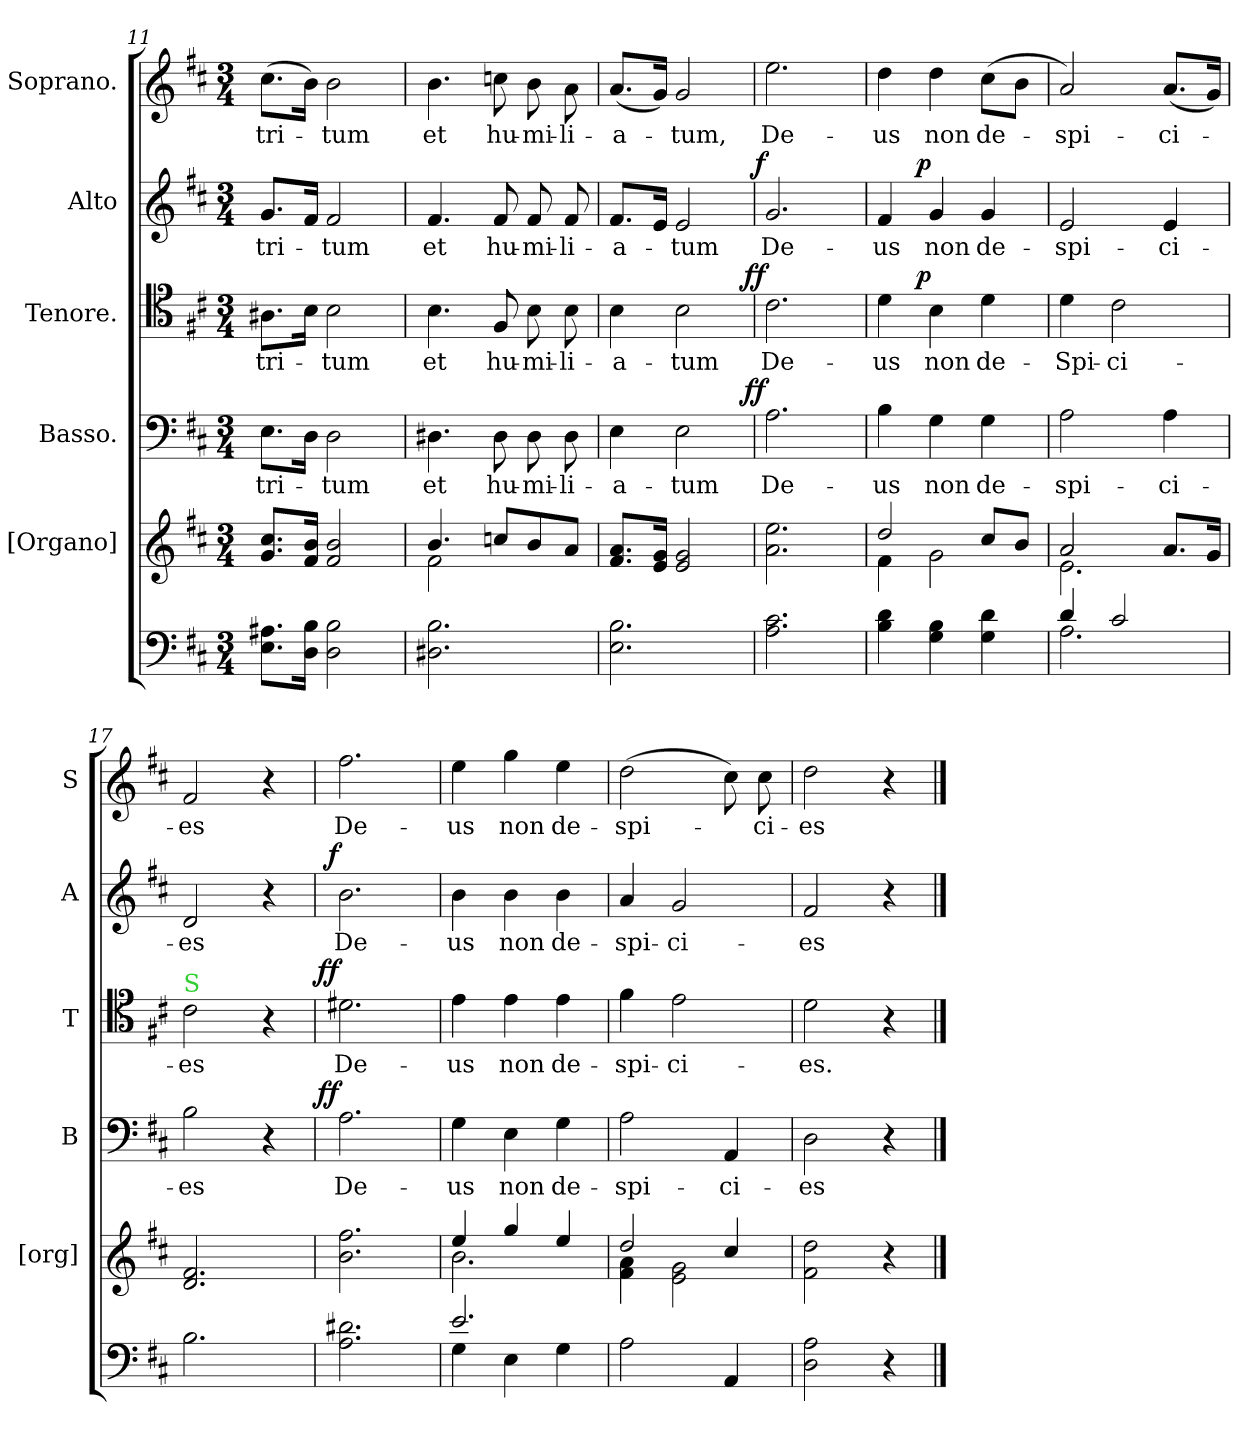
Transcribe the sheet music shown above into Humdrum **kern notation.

**kern	**kern	**kern	**text	**dynam	**kern	**text	**dynam	**kern	**text	**dynam	**kern	**text
*part6	*part5	*part4	*part4	*part4	*part3	*part3	*part3	*part2	*part2	*part2	*part1	*part1
*staff6	*staff5	*staff4	*staff4	*staff4	*staff3	*staff3	*staff3	*staff2	*staff2	*staff2	*staff1	*staff1
*	*I"[Organo]	*I"Basso.	*	*	*I"Tenore.	*	*	*I"Alto	*	*	*I"Soprano.	*
*	*I'[org]	*I'B	*	*	*I'T	*	*	*I'A	*	*	*I'S	*
*clefF4	*clefG2	*clefF4	*	*	*clefC4	*	*	*clefG2	*	*	*clefG2	*
*k[f#c#]	*k[f#c#]	*k[f#c#]	*	*	*k[f#c#]	*	*	*k[f#c#]	*	*	*k[f#c#]	*
*D:	*D:	*D:	*	*	*D:	*	*	*D:	*	*	*D:	*
*M3/4	*M3/4	*M3/4	*	*	*M3/4	*	*	*M3/4	*	*	*M3/4	*
=11	=11	=11	=11	=11	=11	=11	=11	=11	=11	=11	=11	=11
8.E\ 8.A#X\L	8.g/ 8.cc#/L	8.E\L	-tri-	.	8.A#X\L	-tri-	.	8.g/L	-tri-	.	(>8.cc#\L	-tri-
16D\ 16B\Jk	16f#/ 16b/Jk	16D\Jk	.	.	16B\Jk	.	.	16f#/Jk	.	.	16b\Jk)	.
2D\ 2B\	2f#/ 2b/	2D\	-tum	.	2B\	-tum	.	2f#/	-tum	.	2b\	-tum
=12	=12	=12	=12	=12	=12	=12	=12	=12	=12	=12	=12	=12
*	*^	*	*	*	*	*	*	*	*	*	*	*
2.D#X\ 2.B\	4.b/	2f#\	4.D#X\	et	.	4.B\	et	.	4.f#/	et	.	4.b\	et
.	8ccn/L	.	8D#\	hu-	.	8F#/	hu-	.	8f#/	hu-	.	8ccn\	hu-
.	8b/	4ryy	8D#\	-mi-	.	8B\	-mi-	.	8f#/	-mi-	.	8b\	-mi-
.	8a/J	.	8D#\	-li-	.	8B\	-li-	.	8f#/	-li-	.	8a\	-li-
*	*v	*v	*	*	*	*	*	*	*	*	*	*	*
=13	=13	=13	=13	=13	=13	=13	=13	=13	=13	=13	=13	=13
2.E\ 2.B\	8.f#/ 8.a/L	4E\	-a-	.	4B\	-a-	.	8.f#/L	-a-	.	(<8.a/L	-a-
.	16e/ 16g/Jk	.	.	.	.	.	.	16e/Jk	.	.	16g/Jk)	.
.	2e/ 2g/	2E\	-tum	.	2B\	-tum	.	2e/	-tum	.	2g/	-tum,
=14	=14	=14	=14	=14	=14	=14	=14	=14	=14	=14	=14	=14
!	!	!	!	!LO:DY:b:rj	!	!	!LO:DY:b:rj	!	!	!LO:DY:b:rj	!	!
2.A\ 2.c#\	2.a\ 2.ee\	2.A\	De-	ff	2.c#\	De-	ff	2.g/	De-	f	2.ee\	De-
=15	=15	=15	=15	=15	=15	=15	=15	=15	=15	=15	=15	=15
*	*^	*	*	*	*	*	*	*	*	*	*	*
4B\ 4d\	2dd/	4f#\	4B\	-us	.	4d\	-us	.	4f#/	-us	.	4dd\	-us
!	!	!	!	!	!	!	!	!LO:DY:b:rj	!	!	!LO:DY:b:rj	!	!
4G\ 4B\	.	2g\	4G\	non	.	4B\	non	p	4g/	non	p	4dd\	non
4G\ 4d\	8cc#/L	.	4G\	de-	.	4d\	de-	.	4g/	de-	.	(>8cc#\L	de-
.	8b/J	.	.	.	.	.	.	.	.	.	.	8b\J	.
=16	=16	=16	=16	=16	=16	=16	=16	=16	=16	=16	=16	=16	=16
*^	*	*	*	*	*	*	*	*	*	*	*	*	*
4d/	2.A\	2a/	2.e\	2A\	-spi-	.	4d\	-Spi-	.	2e/	-spi-	.	2a/)	-spi-
2c#/	.	.	.	.	.	.	2c#\	-ci-	.	.	.	.	.	.
.	.	8.a/L	.	4A\	-ci-	.	.	.	.	4e/	-ci-	.	(<8.a/L	-ci-
.	.	16g/Jk	.	.	.	.	.	.	.	.	.	.	16g/Jk)	.
*v	*v	*	*	*	*	*	*	*	*	*	*	*	*	*
*	*v	*v	*	*	*	*	*	*	*	*	*	*	*
=17	=17	=17	=17	=17	=17	=17	=17	=17	=17	=17	=17	=17
!	!	!	!	!	!LO:TX:a:color=limegreen:t=S	!	!	!	!	!	!	!
2.B\	2.d/ 2.f#/	2B\	-es	.	2c#\	-es	.	2d/	-es	.	2f#/	-es
.	.	4r	.	.	4r	.	.	4r	.	.	4r	.
=18	=18	=18	=18	=18	=18	=18	=18	=18	=18	=18	=18	=18
!	!	!	!	!LO:DY:b:rj	!	!	!LO:DY:b:rj	!	!	!LO:DY:a:rj	!	!
2.A\ 2.d#X\	2.b\ 2.ff#\	2.A\	De-	ff	2.d#X\	De-	ff	2.b\	De-	f	2.ff#\	De-
=19	=19	=19	=19	=19	=19	=19	=19	=19	=19	=19	=19	=19
*^	*^	*	*	*	*	*	*	*	*	*	*	*
2.e/	4G\	4ee/	2.b\	4G\	-us	.	4e\	-us	.	4b\	-us	.	4ee\	-us
.	4E\	4gg/	.	4E\	non	.	4e\	non	.	4b\	non	.	4gg\	non
.	4G\	4ee/	.	4G\	de-	.	4e\	de-	.	4b\	de-	.	4ee\	de-
*v	*v	*	*	*	*	*	*	*	*	*	*	*	*	*
=20	=20	=20	=20	=20	=20	=20	=20	=20	=20	=20	=20	=20	=20
2A\	2dd/	4f#\ 4a\	2A\	-spi-	.	4f#\	-spi-	.	4a/	-spi-	.	(>2dd\	-spi-
.	.	2e\ 2g\	.	.	.	2e\	-ci-	.	2g/	-ci-	.	.	.
4AA/	4cc#/	.	4AA/	-ci-	.	.	.	.	.	.	.	8cc#\)	.
.	.	.	.	.	.	.	.	.	.	.	.	8cc#\	-ci-
*	*v	*v	*	*	*	*	*	*	*	*	*	*	*
=21	=21	=21	=21	=21	=21	=21	=21	=21	=21	=21	=21	=21
2D\ 2A\	2f#\ 2dd\	2D\	-es	.	2d\	-es.	.	2f#/	-es	.	2dd\	-es
4r	4r	4r	.	.	4r	.	.	4r	.	.	4r	.
==	==	==	==	==	==	==	==	==	==	==	==	==
*-	*-	*-	*-	*-	*-	*-	*-	*-	*-	*-	*-	*-
